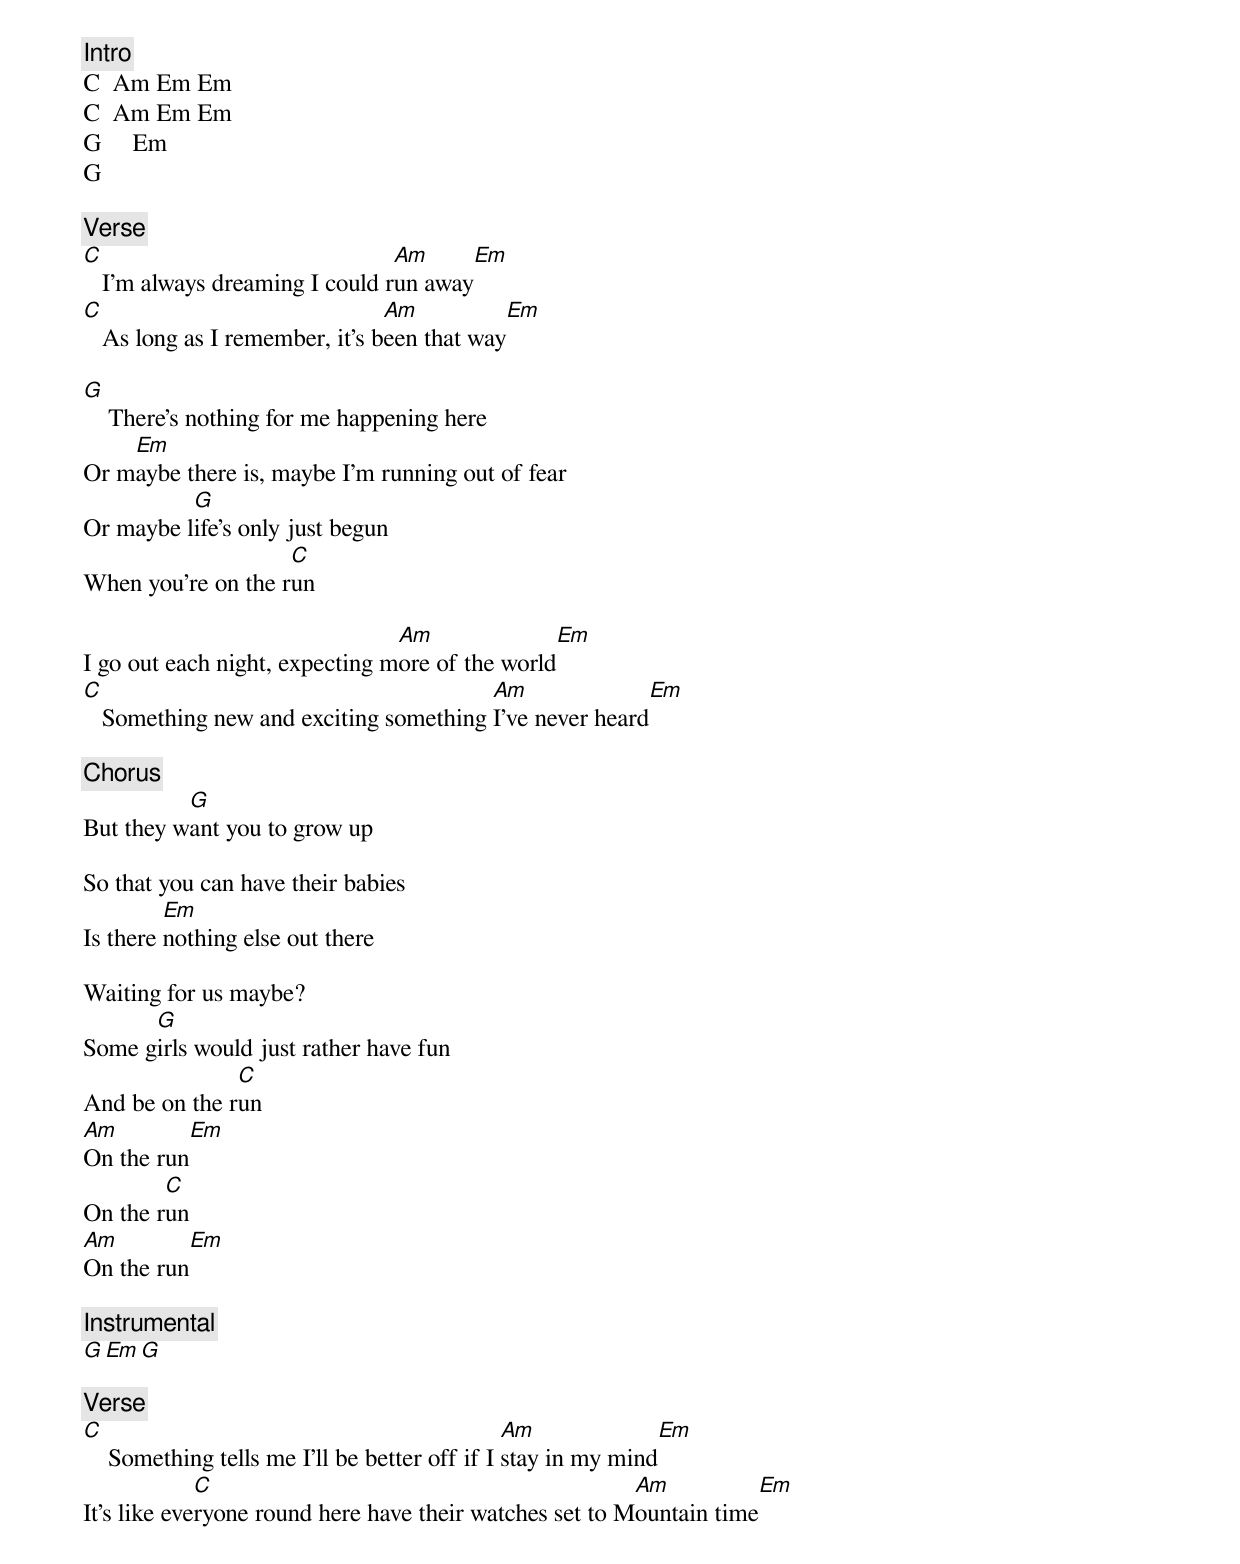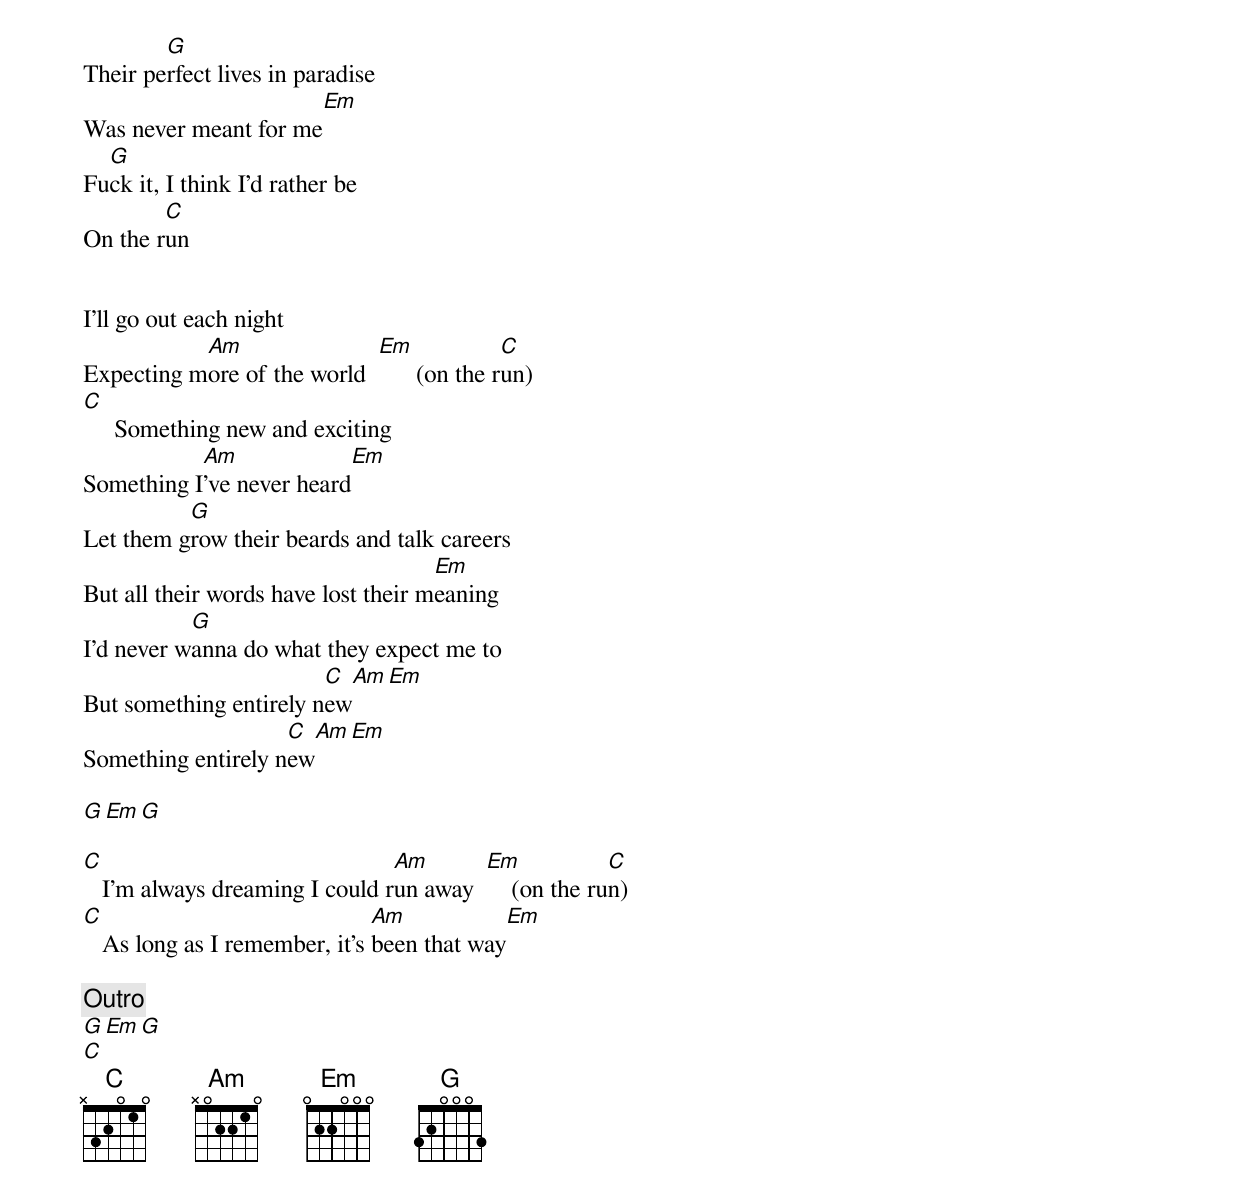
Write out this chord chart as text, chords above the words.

[Intro]
C  Am Em Em
C  Am Em Em
G     Em
G

[Verse]
C                               Am       Em
   I'm always dreaming I could run away
C                               Am           Em
   As long as I remember, it's been that way

G
    There's nothing for me happening here
    Em
Or maybe there is, maybe I'm running out of fear
          G
Or maybe life's only just begun
                    C
When you're on the run

                                Am               Em
I go out each night, expecting more of the world
C                                       Am               Em
   Something new and exciting something I've never heard

[Chorus]
          G
But they want you to grow up

So that you can have their babies
         Em
Is there nothing else out there

Waiting for us maybe?
      G
Some girls would just rather have fun
               C
And be on the run
Am         Em
On the run
        C
On the run
Am         Em
On the run

[Instrumental]
G    Em     G

[Verse]
C                                              Am              Em
    Something tells me I'll be better off if I stay in my mind
             C                                           Am           Em
It's like everyone round here have their watches set to Mountain time
        G
Their perfect lives in paradise
                       Em
Was never meant for me
  G
Fuck it, I think I'd rather be
        C
On the run


I'll go out each night
           Am                Em             C
Expecting more of the world        (on the run)
C
     Something new and exciting
           Am               Em
Something I've never heard
          G
Let them grow their beards and talk careers
                                     Em
But all their words have lost their meaning
           G
I'd never wanna do what they expect me to
                        C     Am  Em
But something entirely new
                    C     Am   Em
Something entirely new

G   Em  G

C                               Am       Em            C
   I'm always dreaming I could run away      (on the run)
C                              Am           Em
   As long as I remember, it's been that way

[Outro]
G   Em  G
C
